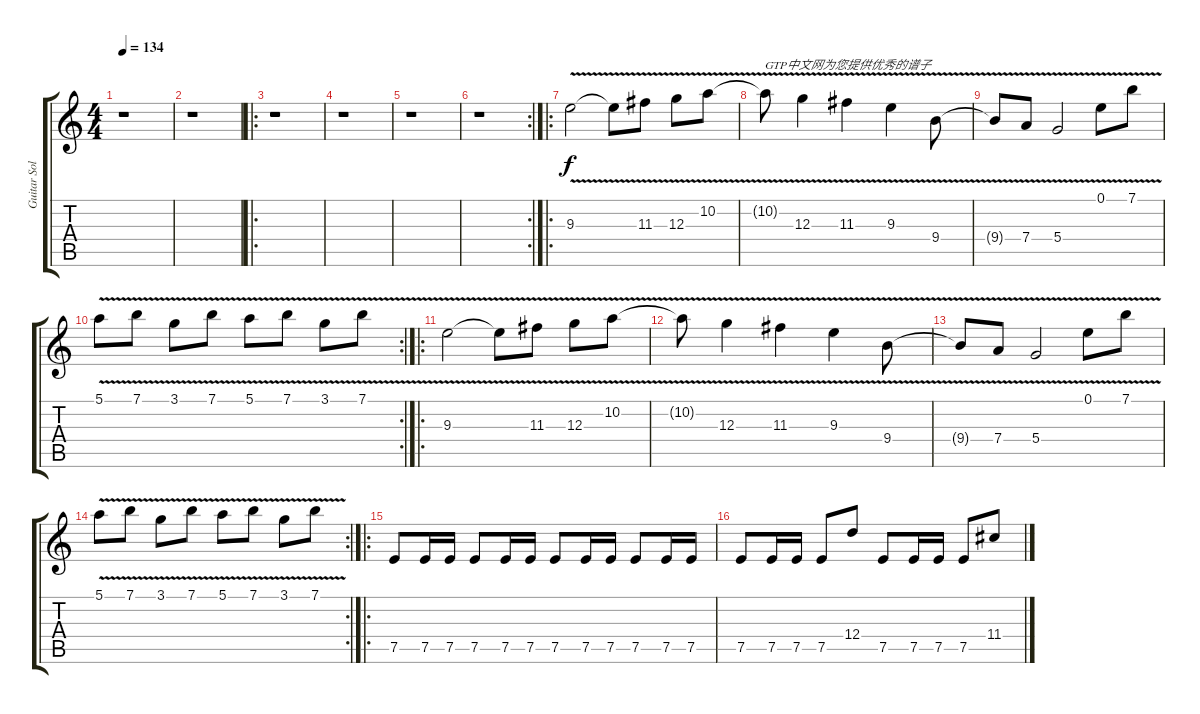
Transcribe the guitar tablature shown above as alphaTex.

\track ("Guitar Solo" "Guitar Sol") {instrument distortionguitar}
\staff {score tabs}
\tuning (E4 B3 G3 D3 A2 E2) {hide}
\ts (4 4)
\tempo 134
\clef g2
\ks c
r.1{dy f instrument distortionguitar} |
r.1 |
\ro
r.1 |
r.1 |
r.1 |
\rc 2
r.1 |
\ro
9.3{v}.2 9.3{t}.8 11.3{v}.8 12.3{v}.8 10.2{v}.8 |
10.2{t}.8{txt "GTP中文网为您提供优秀的谱子"} 12.3{v}.4 11.3{v}.4 9.3{v}.4 9.4{v}.8 |
9.4{t}.8 7.4{v}.8 5.4{v}.2 0.1{v}.8 7.1{v}.8 |
\rc 2
5.1{v}.8 7.1{v}.8 3.1{v}.8 7.1{v}.8 5.1{v}.8 7.1{v}.8 3.1{v}.8 7.1{v}.8 |
\ro
9.3{v}.2 9.3{t}.8 11.3{v}.8 12.3{v}.8 10.2{v}.8 |
10.2{t}.8 12.3{v}.4 11.3{v}.4 9.3{v}.4 9.4{v}.8 |
9.4{t}.8 7.4{v}.8 5.4{v}.2 0.1{v}.8 7.1{v}.8 |
\rc 2
5.1{v}.8 7.1{v}.8 3.1{v}.8 7.1{v}.8 5.1{v}.8 7.1{v}.8 3.1{v}.8 7.1{v}.8 |
\ro
7.5.8 7.5.16 7.5.16 7.5.8 7.5.16 7.5.16 7.5.8 7.5.16 7.5.16 7.5.8 7.5.16 7.5.16 |
7.5.8 7.5.16 7.5.16 7.5.8 12.4.8 7.5.8 7.5.16 7.5.16 7.5.8 11.4.8
